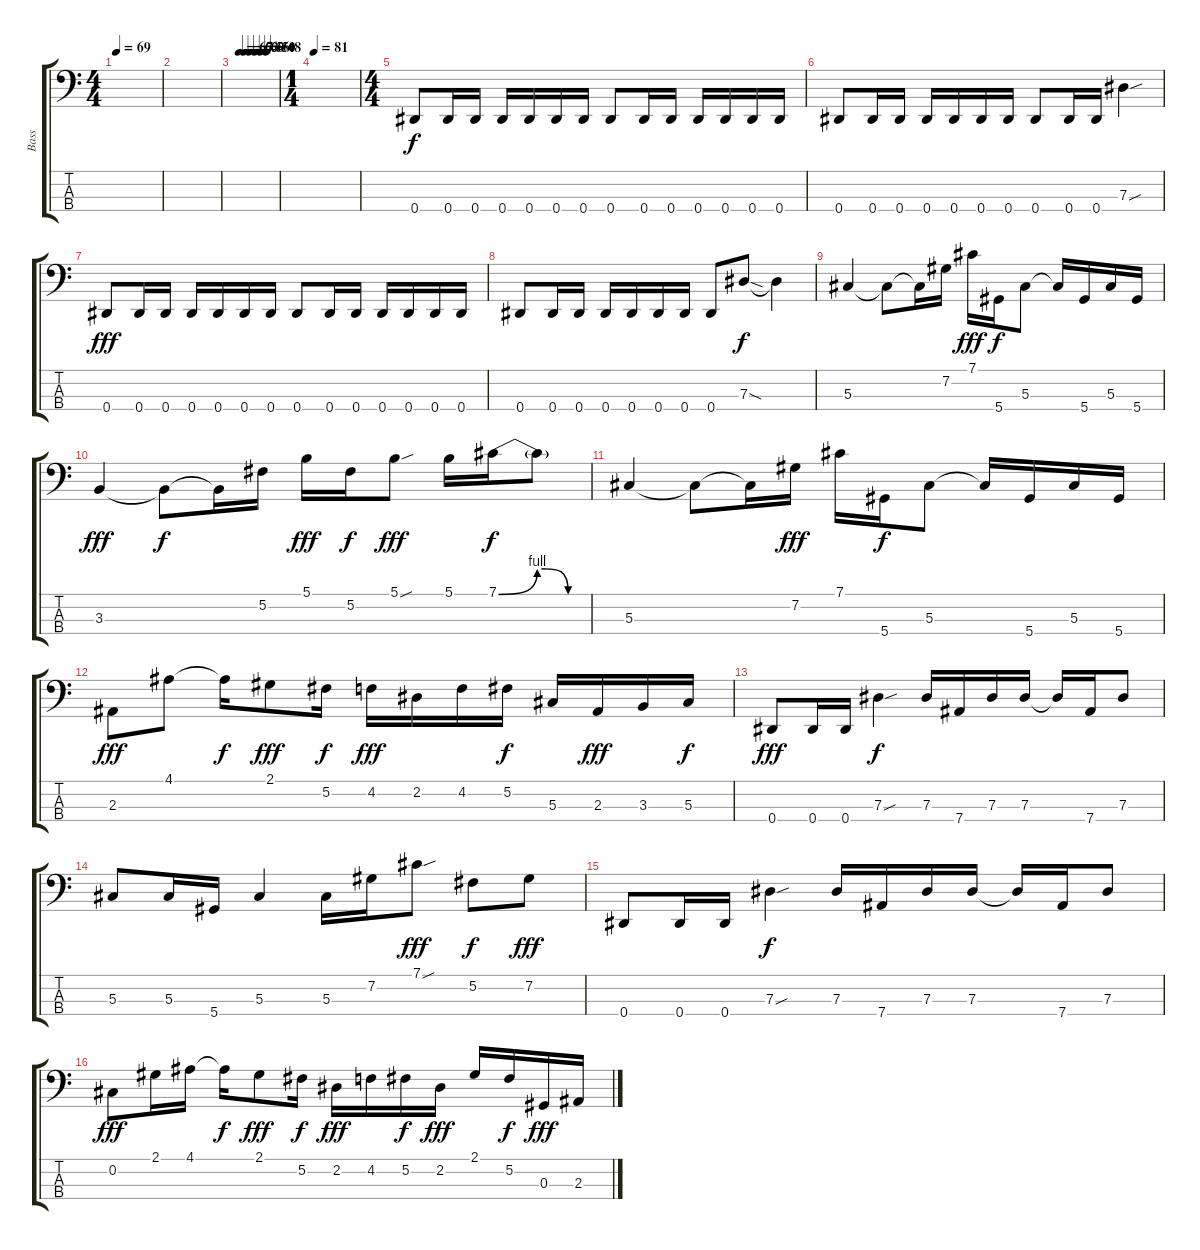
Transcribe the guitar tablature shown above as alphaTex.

\track ("Bass" "Bass") {instrument electricbassfinger}
\staff {score tabs}
\tuning (Gb2 Db2 Ab1 Eb1) {hide}
\ts (4 4)
\tempo 69
\clef f4
\ks c
|
|
\tempo (65 0.125)
\tempo (63 0.25)
\tempo (60 0.375)
\tempo (56 0.5)
\tempo (50 0.625)
\tempo (48 0.75)
\tempo (67 0.125)
|
\ts (1 4)
\tempo 81
|
\ts (4 4)
0.4.8 0.4.16 0.4.16 0.4.16 0.4.16 0.4.16 0.4.16 0.4.8 0.4.16 0.4.16 0.4.16 0.4.16 0.4.16 0.4.16 |
0.4.8 0.4.16 0.4.16 0.4.16 0.4.16 0.4.16 0.4.16 0.4.8 0.4.16 0.4.16 7.3{sou}.4{dy f} |
0.4.8{dy fff} 0.4.16 0.4.16 0.4.16 0.4.16 0.4.16 0.4.16 0.4.8 0.4.16 0.4.16 0.4.16 0.4.16 0.4.16 0.4.16 |
0.4.8 0.4.16 0.4.16 0.4.16 0.4.16 0.4.16 0.4.16 0.4.8 7.3{sod}.8{dy f} 7.3{t}.4 |
5.3.4 5.3{t}.8 5.3{t}.16 7.2.16 7.1.16{dy fff} 5.4.16{dy f} 5.3.8 5.3{t}.16 5.4.16 5.3.16 5.4.16 |
3.3.4{dy fff} 3.3{t}.8{dy f} 3.3{t}.16 5.2.16 5.1.16{dy fff} 5.2.16{dy f} 5.1{sou}.8{dy fff} 5.1.16 7.1{be (custom 0 0 25 4 30 4 45 0 60 0)}.16{dy f} 7.1{t}.8 |
5.3.4 5.3{t}.8 5.3{t}.16 7.2.16{dy fff} 7.1.16 5.4.16{dy f} 5.3.8 5.3{t}.16 5.4.16 5.3.16 5.4.16 |
2.3.8{dy fff} 4.1.8 4.1{t}.16{dy f} 2.1.8{dy fff} 5.2.16{dy f} 4.2.16{dy fff} 2.2.16 4.2.16 5.2.16{dy f} 5.3.16 2.3.16{dy fff} 3.3.16 5.3.16{dy f} |
0.4.8{dy fff} 0.4.16 0.4.16 7.3{sou}.4{dy f} 7.3.16 7.4.16 7.3.16 7.3.16 7.3{t}.16 7.4.16 7.3.8 |
5.3.8 5.3.16 5.4.16 5.3.4 5.3.16 7.2.16 7.1{sou}.8{dy fff} 5.2.8{dy f} 7.2.8{dy fff} |
0.4.8 0.4.16 0.4.16 7.3{sou}.4{dy f} 7.3.16 7.4.16 7.3.16 7.3.16 7.3{t}.16 7.4.16 7.3.8 |
0.2.8{dy fff} 2.1.16 4.1.16 4.1{t}.16{dy f} 2.1.8{dy fff} 5.2.16{dy f} 2.2.16{dy fff} 4.2.16 5.2.16{dy f} 2.2.16{dy fff} 2.1.16 5.2.16{dy f} 0.3.16{dy fff} 2.3.16
